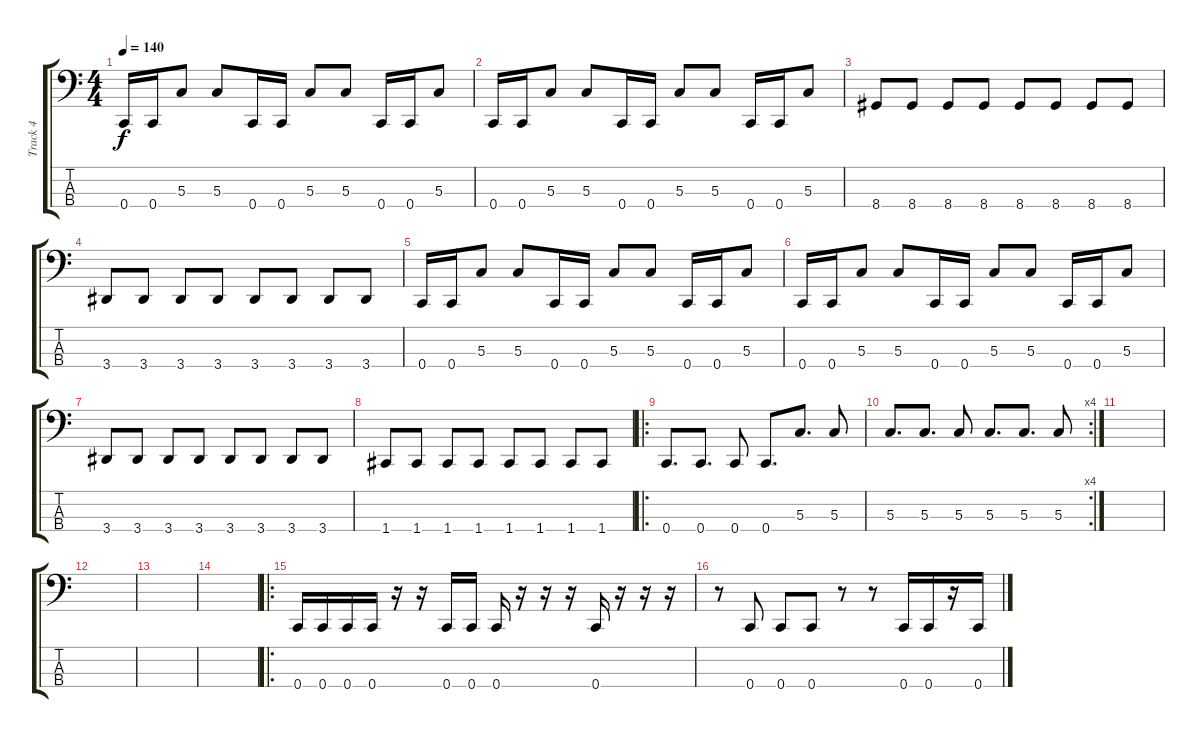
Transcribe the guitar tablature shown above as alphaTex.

\track ("Track 4" "Track 4") {instrument electricbassfinger}
\staff {score tabs}
\tuning (F2 C2 G1 C1) {hide}
\ts (4 4)
\tempo 140
\clef f4
\ks c
0.4.16{dy f} 0.4.16 5.3.8 5.3.8 0.4.16 0.4.16 5.3.8 5.3.8 0.4.16 0.4.16 5.3.8 |
0.4.16 0.4.16 5.3.8 5.3.8 0.4.16 0.4.16 5.3.8 5.3.8 0.4.16 0.4.16 5.3.8 |
8.4.8 8.4.8 8.4.8 8.4.8 8.4.8 8.4.8 8.4.8 8.4.8 |
3.4.8 3.4.8 3.4.8 3.4.8 3.4.8 3.4.8 3.4.8 3.4.8 |
0.4.16 0.4.16 5.3.8 5.3.8 0.4.16 0.4.16 5.3.8 5.3.8 0.4.16 0.4.16 5.3.8 |
0.4.16 0.4.16 5.3.8 5.3.8 0.4.16 0.4.16 5.3.8 5.3.8 0.4.16 0.4.16 5.3.8 |
3.4.8 3.4.8 3.4.8 3.4.8 3.4.8 3.4.8 3.4.8 3.4.8 |
1.4.8 1.4.8 1.4.8 1.4.8 1.4.8 1.4.8 1.4.8 1.4.8 |
\ro
0.4.8{d} 0.4.8{d} 0.4.8 0.4.8{d} 5.3.8{d} 5.3.8 |
\rc 4
5.3.8{d} 5.3.8{d} 5.3.8 5.3.8{d} 5.3.8{d} 5.3.8 |
|
|
|
|
\ro
0.4.16 0.4.16 0.4.16 0.4.16 r.16 r.16 0.4.16 0.4.16 0.4.16 r.16 r.16 r.16 0.4.16 r.16 r.16 r.16 |
r.8 0.4.8 0.4.8 0.4.8 r.8 r.8 0.4.16 0.4.16 r.16 0.4.16
